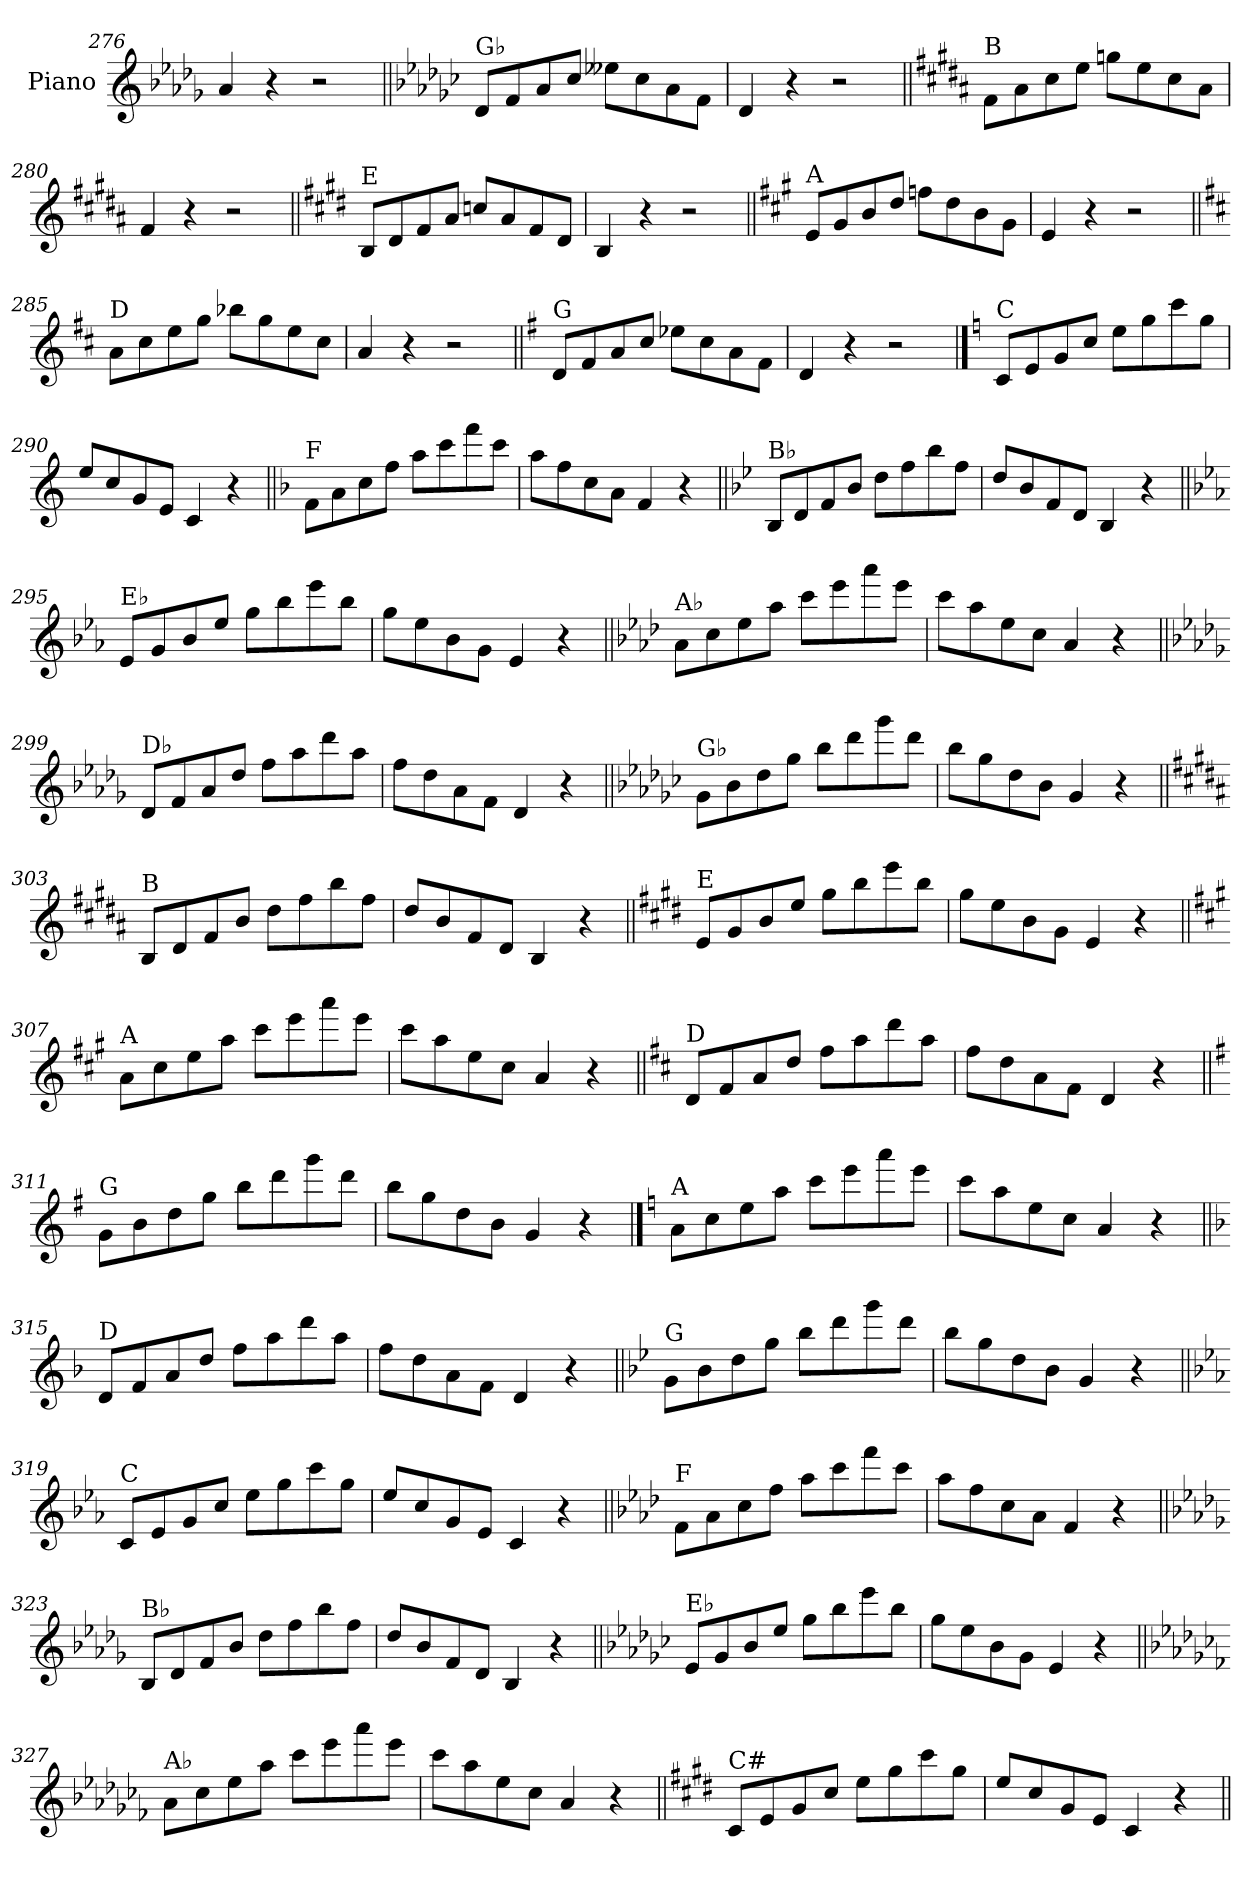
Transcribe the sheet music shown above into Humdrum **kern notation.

**kern
*part1
*staff1
*I"Piano
*I'Pno.
*clefG2
*k[b-e-a-d-g-]
=276
4a-/
4r
2r
!!LO:LB:g=z
=277||
*k[b-e-a-d-g-c-]
!LO:TX:a:t=G♭
8d-/L
8f/
8a-/
8cc-/J
8ee--X\L
8cc-\
8a-\
8f\J
=278
4d-/
4r
2r
=279||
*k[f#c#g#d#a#]
!LO:TX:a:t=B
8f#\L
8a#\
8cc#\
8ee\J
8ggn\L
8ee\
8cc#\
8a#\J
=280
4f#/
4r
2r
=281||
*k[f#c#g#d#]
!LO:TX:a:t=E
8B/L
8d#/
8f#/
8a/J
8ccn/L
8a/
8f#/
8d#/J
=282
4B/
4r
2r
!!LO:LB:g=z
=283||
*k[f#c#g#]
!LO:TX:a:t=A
8e/L
8g#/
8b/
8dd/J
8ffn\L
8dd\
8b\
8g#\J
=284
4e/
4r
2r
=285||
*k[f#c#]
!LO:TX:a:t=D
8a\L
8cc#\
8ee\
8gg\J
8bb-X\L
8gg\
8ee\
8cc#\J
=286
4a/
4r
2r
=287||
*k[f#]
!LO:TX:a:t=G
8d/L
8f#/
8a/
8cc/J
8ee-X\L
8cc\
8a\
8f#\J
=288
4d/
4r
2r
!!LO:PB:g=z
==289
*k[]
!LO:TX:a:t=C
8c/L
8e/
8g/
8cc/J
8ee\L
8gg\
8ccc\
8gg\J
=290
8ee/L
8cc/
8g/
8e/J
4c/
4r
=291||
*k[b-]
!LO:TX:a:t=F
8f\L
8a\
8cc\
8ff\J
8aa\L
8ccc\
8fff\
8ccc\J
=292
8aa\L
8ff\
8cc\
8a\J
4f/
4r
=293||
*k[b-e-]
!LO:TX:a:t=B♭
8B-/L
8d/
8f/
8b-/J
8dd\L
8ff\
8bb-\
8ff\J
=294
8dd/L
8b-/
8f/
8d/J
4B-/
4r
!!LO:LB:g=z
=295||
*k[b-e-a-]
!LO:TX:a:t=E♭
8e-/L
8g/
8b-/
8ee-/J
8gg\L
8bb-\
8eee-\
8bb-\J
=296
8gg\L
8ee-\
8b-\
8g\J
4e-/
4r
=297||
*k[b-e-a-d-]
!LO:TX:a:t=A♭
8a-\L
8cc\
8ee-\
8aa-\J
8ccc\L
8eee-\
8aaa-\
8eee-\J
=298
8ccc\L
8aa-\
8ee-\
8cc\J
4a-/
4r
=299||
*k[b-e-a-d-g-]
!LO:TX:a:t=D♭
8d-/L
8f/
8a-/
8dd-/J
8ff\L
8aa-\
8ddd-\
8aa-\J
=300
8ff\L
8dd-\
8a-\
8f\J
4d-/
4r
!!LO:LB:g=z
=301||
*k[b-e-a-d-g-c-]
!LO:TX:a:t=G♭
8g-\L
8b-\
8dd-\
8gg-\J
8bb-\L
8ddd-\
8ggg-\
8ddd-\J
=302
8bb-\L
8gg-\
8dd-\
8b-\J
4g-/
4r
=303||
*k[f#c#g#d#a#]
!LO:TX:a:t=B
8B/L
8d#/
8f#/
8b/J
8dd#\L
8ff#\
8bb\
8ff#\J
=304
8dd#/L
8b/
8f#/
8d#/J
4B/
4r
=305||
*k[f#c#g#d#]
!LO:TX:a:t=E
8e/L
8g#/
8b/
8ee/J
8gg#\L
8bb\
8eee\
8bb\J
=306
8gg#\L
8ee\
8b\
8g#\J
4e/
4r
!!LO:LB:g=z
=307||
*k[f#c#g#]
!LO:TX:a:t=A
8a\L
8cc#\
8ee\
8aa\J
8ccc#\L
8eee\
8aaa\
8eee\J
=308
8ccc#\L
8aa\
8ee\
8cc#\J
4a/
4r
=309||
*k[f#c#]
!LO:TX:a:t=D
8d/L
8f#/
8a/
8dd/J
8ff#\L
8aa\
8ddd\
8aa\J
=310
8ff#\L
8dd\
8a\
8f#\J
4d/
4r
=311||
*k[f#]
!LO:TX:a:t=G
8g\L
8b\
8dd\
8gg\J
8bb\L
8ddd\
8ggg\
8ddd\J
=312
8bb\L
8gg\
8dd\
8b\J
4g/
4r
!!LO:LB:g=z
==313
*k[]
!LO:TX:a:t=A
8a\L
8cc\
8ee\
8aa\J
8ccc\L
8eee\
8aaa\
8eee\J
=314
8ccc\L
8aa\
8ee\
8cc\J
4a/
4r
=315||
*k[b-]
!LO:TX:a:t=D
8d/L
8f/
8a/
8dd/J
8ff\L
8aa\
8ddd\
8aa\J
=316
8ff\L
8dd\
8a\
8f\J
4d/
4r
=317||
*k[b-e-]
!LO:TX:a:t=G
8g\L
8b-\
8dd\
8gg\J
8bb-\L
8ddd\
8ggg\
8ddd\J
=318
8bb-\L
8gg\
8dd\
8b-\J
4g/
4r
!!LO:LB:g=z
=319||
*k[b-e-a-]
!LO:TX:a:t=C
8c/L
8e-/
8g/
8cc/J
8ee-\L
8gg\
8ccc\
8gg\J
=320
8ee-/L
8cc/
8g/
8e-/J
4c/
4r
=321||
*k[b-e-a-d-]
!LO:TX:a:t=F
8f\L
8a-\
8cc\
8ff\J
8aa-\L
8ccc\
8fff\
8ccc\J
=322
8aa-\L
8ff\
8cc\
8a-\J
4f/
4r
=323||
*k[b-e-a-d-g-]
!LO:TX:a:t=B♭
8B-/L
8d-/
8f/
8b-/J
8dd-\L
8ff\
8bb-\
8ff\J
=324
8dd-/L
8b-/
8f/
8d-/J
4B-/
4r
!!LO:LB:g=z
=325||
*k[b-e-a-d-g-c-]
!LO:TX:a:t=E♭
8e-/L
8g-/
8b-/
8ee-/J
8gg-\L
8bb-\
8eee-\
8bb-\J
=326
8gg-\L
8ee-\
8b-\
8g-\J
4e-/
4r
=327||
*k[b-e-a-d-g-c-f-]
!LO:TX:a:t=A♭
8a-\L
8cc-\
8ee-\
8aa-\J
8ccc-\L
8eee-\
8aaa-\
8eee-\J
=328
8ccc-\L
8aa-\
8ee-\
8cc-\J
4a-/
4r
=329||
*k[f#c#g#d#]
!LO:TX:a:t=C#
8c#/L
8e/
8g#/
8cc#/J
8ee\L
8gg#\
8ccc#\
8gg#\J
=330
8ee/L
8cc#/
8g#/
8e/J
4c#/
4r
=||
*-
